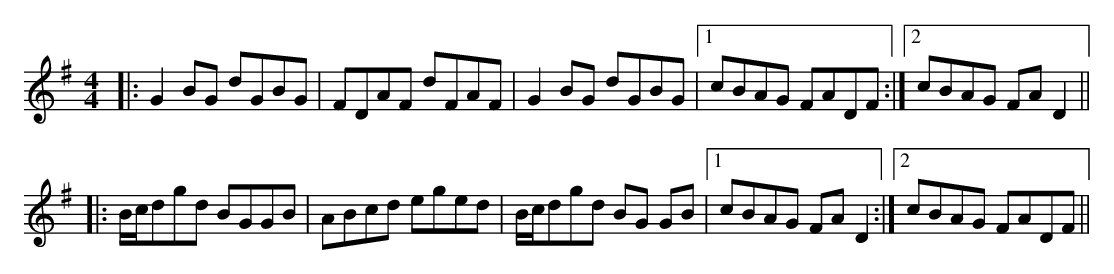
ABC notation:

X:1
M:4/4
K:G
|:G2 BG dGBG|FDAF dFAF|G2 BG dGBG|1 cBAG FADF:|2 cBAG FA D2||
|:B/c/dgd BGGB|ABcd eged|B/c/dgd BG GB|1 cBAG FAD2:|2 cBAG FADF||
